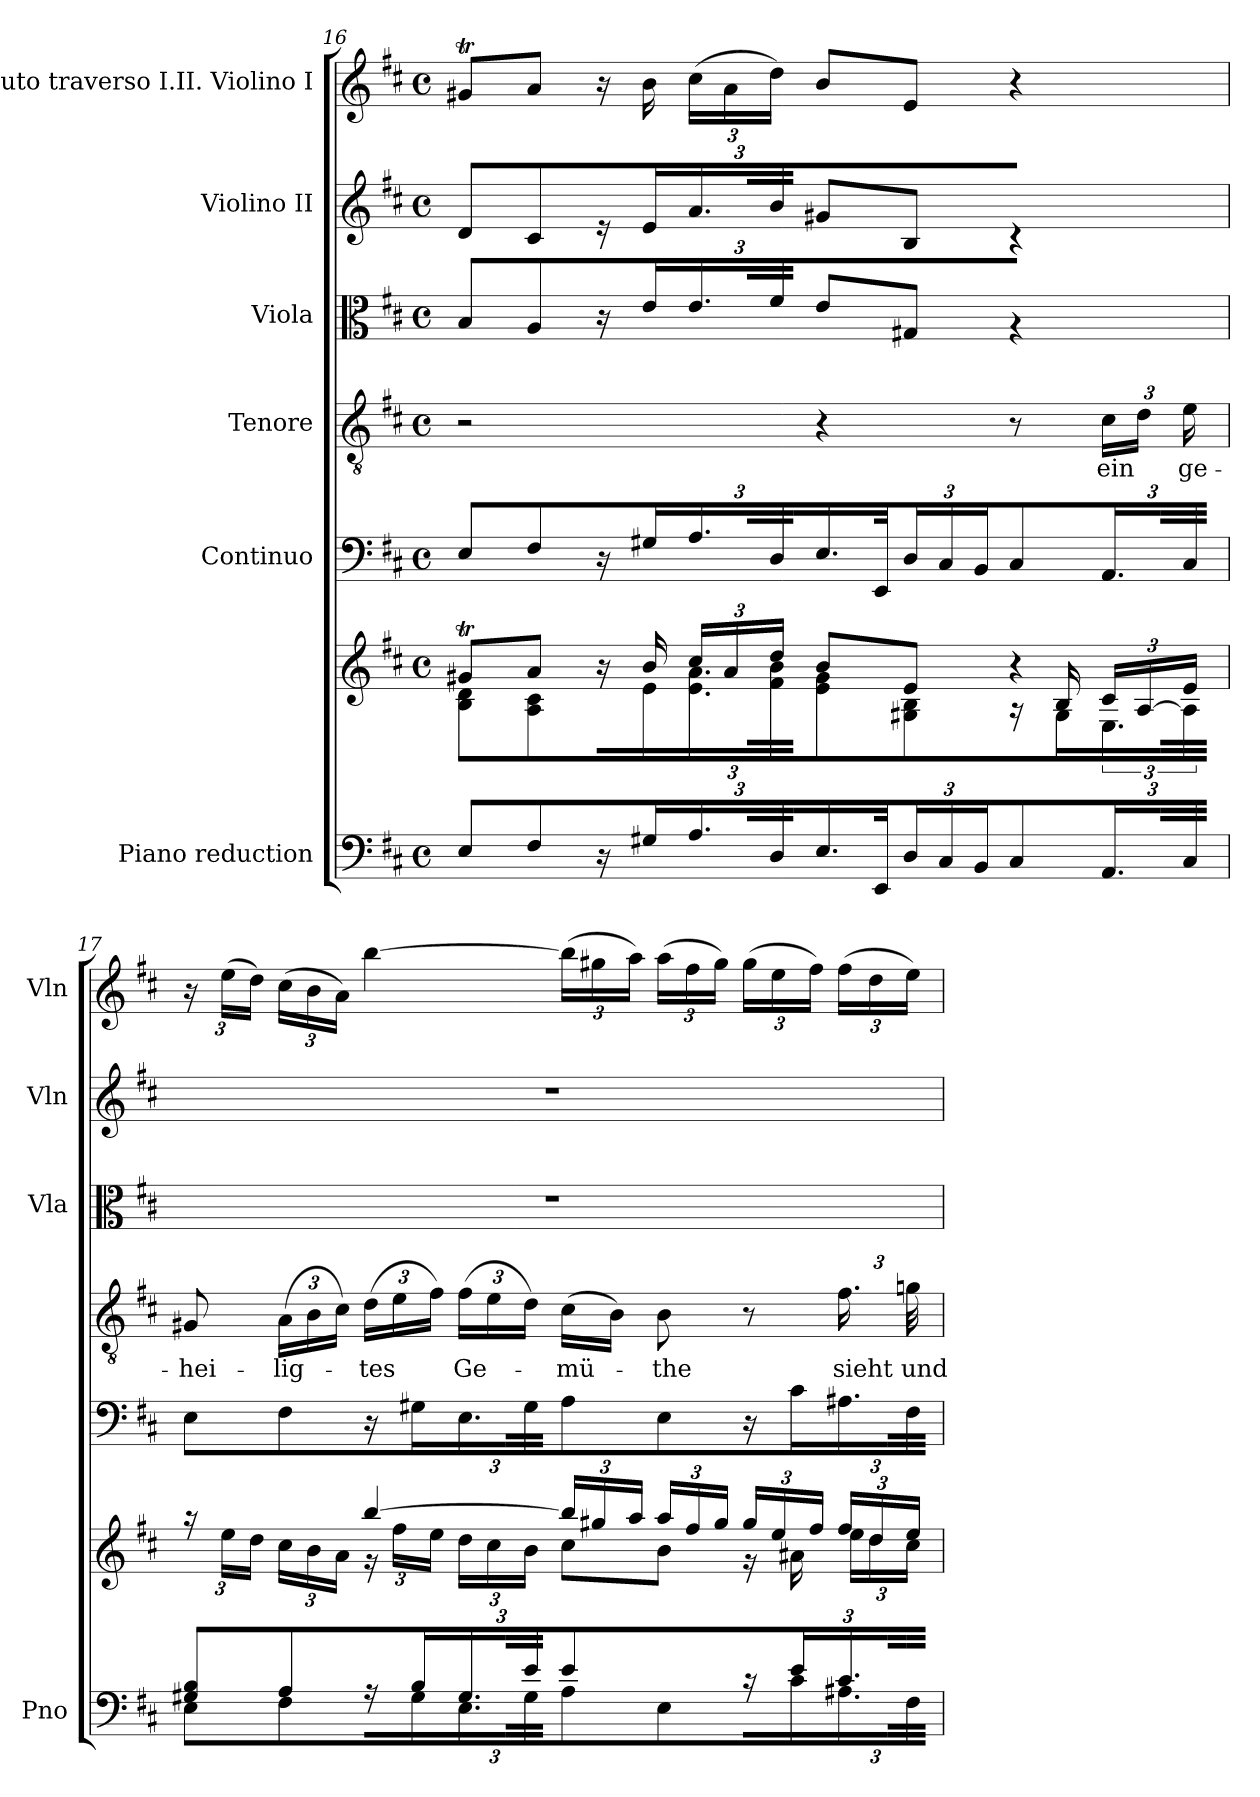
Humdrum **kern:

**kern	**kern	**dynam	**kern	**kern	**text	**kern	**kern	**kern
*part6	*part6	*part6	*part5	*part4	*part4	*part3	*part2	*part1
*staff7	*staff6	*staff6/7	*staff5	*staff4	*staff4	*staff3	*staff2	*staff1
*I"Piano reduction	*	*	*I"Continuo	*I"Tenore	*	*I"Viola	*I"Violino II	*I"Flauto traverso I.II. Violino I
*I'Pno	*	*	*	*	*	*I'Vla	*I'Vln	*I'Vln
*clefF4	*clefG2	*	*clefF4	*clefGv2	*	*clefC3	*clefG2	*clefG2
*k[f#c#]	*k[f#c#]	*	*k[f#c#]	*k[f#c#]	*	*k[f#c#]	*k[f#c#]	*k[f#c#]
*M4/4	*M4/4	*	*M4/4	*M4/4	*	*M4/4	*M4/4	*M4/4
*met(c)	*met(c)	*	*met(c)	*met(c)	*	*met(c)	*met(c)	*met(c)
=16	=16	=16	=16	=16	=16	=16	=16	=16
*	*^	*	*	*	*	*	*	*
*	*	*^	*	*	*	*	*	*	*
8E\L	8g#Xt/L	8B\ 8d\L	2ryy	.	8E\L	2r	.	8B/L	8d/L	8g#Xt/L
8F#\J	8a/J	8A\ 8c#\J	.	.	8F#\J	.	.	8A/J	8c#/J	8a/J
16r	16r	16ryy	.	.	16r	.	.	16r	16r	16r
16G#X\LL	16b/	16e\LL	.	.	16G#X\LL	.	.	16e\LL	16e/LL	16b\
*Xbrackettup	*Xbrackettup	*	*	*	*Xbrackettup	*	*	*Xbrackettup	*Xbrackettup	*Xbrackettup
24.A\	24cc#/LL	24.e\ 24.a\	.	.	24.A\	.	.	24.e\	24.a/	(24cc#\LL
.	24a/	.	.	.	.	.	.	.	.	24a\
48ryy	.	48ryy	.	.	48ryy	.	.	48ryy	48ryy	.
48D\JJJ	24dd/JJ	48f#\ 48b\JJJ	.	.	48D\JJJ	.	.	48f#\JJJ	48b/JJJ	24dd\JJ)
48ryy	.	48ryy	.	.	48ryy	.	.	48ryy	48ryy	.
16.E/LL	8b/L	8e\ 8g#\L	4ryy	.	16.E/LL	4r	.	8e/L	8g#X/L	8b/L
32EE/JJk	.	.	.	.	32EE/JJk	.	.	.	.	.
24D/LL	8e/J	8G#X\ 8B\J	.	.	24D/LL	.	.	8G#X/J	8B/J	8e/J
24C#/	.	.	.	.	24C#/	.	.	.	.	.
24BB/JJ	.	.	.	.	24BB/JJ	.	.	.	.	.
8C#/L	4r	16r	16ryy	.	8C#/L	8r	.	4r	4r	4r
!	!	!	!	!LO:DY:a	!	!	!	!	!	!
!	!	!	!	!LO:DY:n=1:a	!	!	!	!	!	!
!	!	!	!	!LO:DY:n=2:a	!	!	!	!	!	!
.	.	16G#\LL	16B/	other-dynamics p other-dynamics	.	.	.	.	.	.
*	*	*brackettup	*Xbrackettup	*	*	*Xbrackettup	*	*	*	*
!	!	!	!	!	!	!	!LO:LY:b	!	!	!
24.AA/L	.	24.E\	24c#/LL	.	24.AA/L	24c#\LL	ein	.	.	.
.	.	.	[<24A/	.	.	24d\JJ	.	.	.	.
48ryy	.	48ryy	.	.	48ryy	.	.	.	.	.
!	!	!	!	!	!	!	!LO:LY:b	!	!	!
48C#/JJJ	.	48A\JJJ]	24e/JJ	.	48C#/JJJ	24e\	ge-	.	.	.
48ryy	.	48ryy	.	.	48ryy	.	.	.	.	.
!!LO:PB:g=z
=17	=17	=17	=17	=17	=17	=17	=17	=17	=17	=17
*^	*	*	*	*	*	*	*	*	*	*
!	!	!	!	!	!	!	!	!LO:LY:b	!	!	!
8G#X/ 8B/L	8E\L	24r	8ryy	24%23ryy	.	8E\L	8G#X/	-hei-	1r	1r	24r
.	.	24ee\LL	.	.	.	.	.	.	.	.	(24ee\LL
.	.	24dd\JJ	.	.	.	.	.	.	.	.	24dd\JJ)
!	!	!	!	!	!	!	!	!LO:LY:b	!	!	!
8A/J	8F#\J	24cc#\LL	8ryy	.	.	8F#\J	(24A\LL	-lig-	.	.	(24cc#\LL
.	.	24b\	.	.	.	.	24B\	.	.	.	24b\
.	.	24a\JJ	.	.	.	.	24c#\JJ)	.	.	.	24a\JJ)
!	!	!	!	!	!	!	!	!LO:LY:b	!	!	!
16r	16ryy	[4bb/	24r	.	.	16r	(24d\LL	-tes	.	.	[4bb\
.	.	.	24ff#\LL	.	.	.	24e\	.	.	.	.
16B/LL	16G#\LL	.	.	.	.	16G#X\LL	.	.	.	.	.
.	.	.	24ee\JJ	.	.	.	24f#\JJ)	.	.	.	.
!	!	!	!	!	!	!	!	!LO:LY:b	!	!	!
24.G#/	24.E\	.	24dd\LL	.	.	24.E\	(24f#\LL	Ge-	.	.	.
.	.	.	24cc#\	.	.	.	24e\	.	.	.	.
48ryy	48ryy	.	.	.	.	48ryy	.	.	.	.	.
48e/JJJ	48G#\JJJ	.	24b\JJ	.	.	48G#\JJJ	24d\JJ)	.	.	.	.
48ryy	48ryy	.	.	.	.	48ryy	.	.	.	.	.
!	!	!	!	!	!	!	!	!LO:LY:b	!	!	!
4e/	8A\L	24bb/LL]	8cc#\L	.	.	8A\L	(16c#\LL	-mü-	.	.	(24bb\LL]
.	.	24gg#X/	.	.	.	.	.	.	.	.	24gg#X\
.	.	.	.	.	.	.	16B\JJ)	.	.	.	.
.	.	24aa/JJ	.	.	.	.	.	.	.	.	24aa\JJ)
!	!	!	!	!	!	!	!	!LO:LY:b	!	!	!
.	8E\J	24aa/LL	8b\J	.	.	8E\J	8B\	-the	.	.	(24aa\LL
.	.	24ff#/	.	.	.	.	.	.	.	.	24ff#\
.	.	24gg#/JJ	.	.	.	.	.	.	.	.	24gg#\JJ)
16r	16ryy	24gg#/LL	16r	.	.	16r	8r	.	.	.	(24gg#\LL
.	.	24ee/	.	.	.	.	.	.	.	.	24ee\
16e/LL	16c#\LL	.	16a#X\	.	.	16c#\LL	.	.	.	.	.
.	.	24ff#/JJ	.	.	.	.	.	.	.	.	24ff#\JJ)
!	!	!	!	!	!	!	!	!LO:LY:b	!	!	!
24.c#/	24.A#X\	24ff#/LL	24ee\LL	.	.	24.A#X\	24.f#\	sieht	.	.	(24ff#\LL
.	.	24dd/	24dd\	.	.	.	.	.	.	.	24dd\
48ryy	48ryy	.	.	.	.	48ryy	48ryy	.	.	.	.
!	!	!	!	!	!	!	!	!LO:LY:b	!	!	!
48ryy	48F#\JJJ	24ee/JJ	24cc#\JJ	48a#\JJJ	.	48F#\JJJ	48gn\	und	.	.	24ee\JJ)
48ryy	48ryy	.	.	48ryy	.	48ryy	48ryy	.	.	.	.
*v	*v	*	*	*	*	*	*	*	*	*	*
*	*v	*v	*v	*	*	*	*	*	*	*
=	=	=	=	=	=	=	=	=
*-	*-	*-	*-	*-	*-	*-	*-	*-
